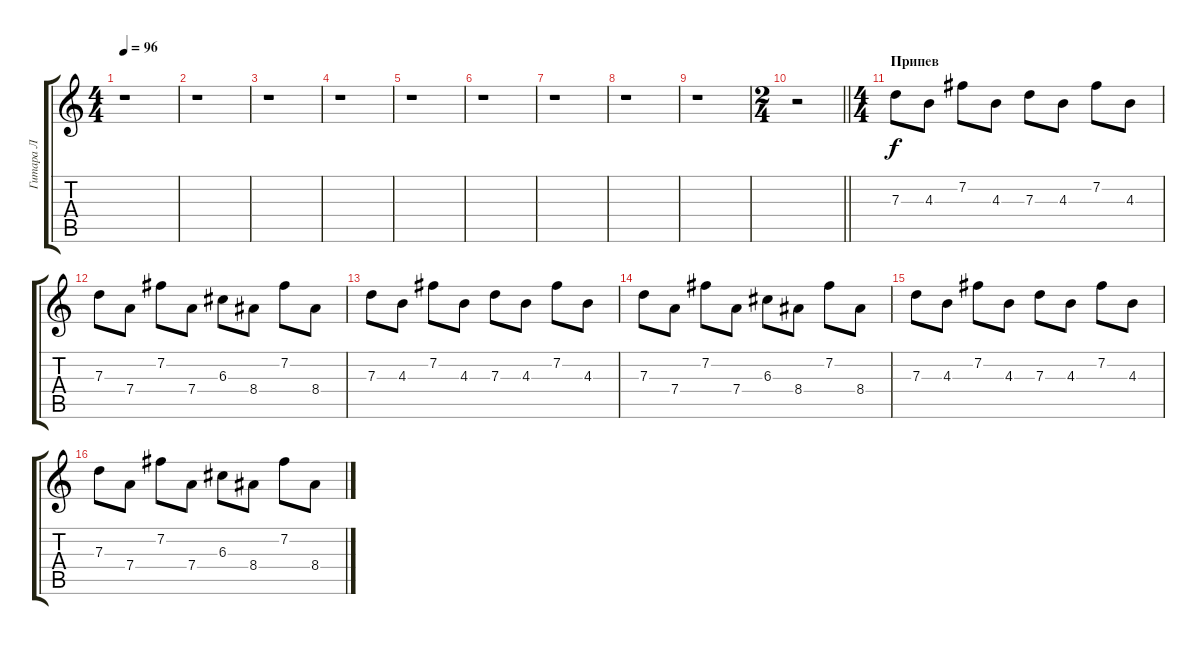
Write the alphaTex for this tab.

\track ("Гитара Л" "Гитара Л") {instrument distortionguitar}
\staff {score tabs}
\tuning (E4 B3 G3 D3 A2 E2) {hide}
\ts (4 4)
\tempo 96
\clef g2
\ks c
r.1{dy f} |
r.1 |
r.1 |
r.1 |
r.1 |
r.1 |
r.1 |
r.1 |
r.1 |
\ts (2 4)
\barLineRight lightlight
r.2 |
\ts (4 4)
\section ("" "Припев")
7.3.8{volume 14} 4.3.8 7.2.8 4.3.8 7.3.8 4.3.8 7.2.8 4.3.8 |
7.3.8 7.4.8 7.2.8 7.4.8 6.3.8 8.4.8 7.2.8 8.4.8 |
7.3.8{volume 14} 4.3.8 7.2.8 4.3.8 7.3.8 4.3.8 7.2.8 4.3.8 |
7.3.8 7.4.8 7.2.8 7.4.8 6.3.8 8.4.8 7.2.8 8.4.8 |
7.3.8{volume 14} 4.3.8 7.2.8 4.3.8 7.3.8 4.3.8 7.2.8 4.3.8 |
7.3.8 7.4.8 7.2.8 7.4.8 6.3.8 8.4.8 7.2.8 8.4.8
